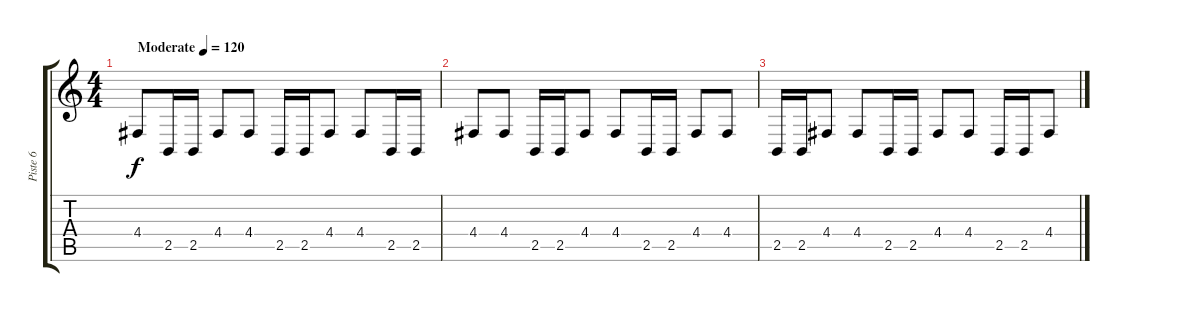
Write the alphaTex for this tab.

\track ("Piste 6" "Piste 6") {instrument acousticgrandpiano}
\staff {score tabs}
\tuning (E4 B3 G3 D3 A2 E2) {hide}
\ts (4 4)
\tempo (120 "Moderate")
\clef g2
\ks c
4.4.8{dy f instrument acousticgrandpiano} 2.5.16 2.5.16 4.4.8 4.4.8 2.5.16 2.5.16 4.4.8 4.4.8 2.5.16 2.5.16 |
4.4.8 4.4.8 2.5.16 2.5.16 4.4.8 4.4.8 2.5.16 2.5.16 4.4.8 4.4.8 |
2.5.16 2.5.16 4.4.8 4.4.8 2.5.16 2.5.16 4.4.8 4.4.8 2.5.16 2.5.16 4.4.8
